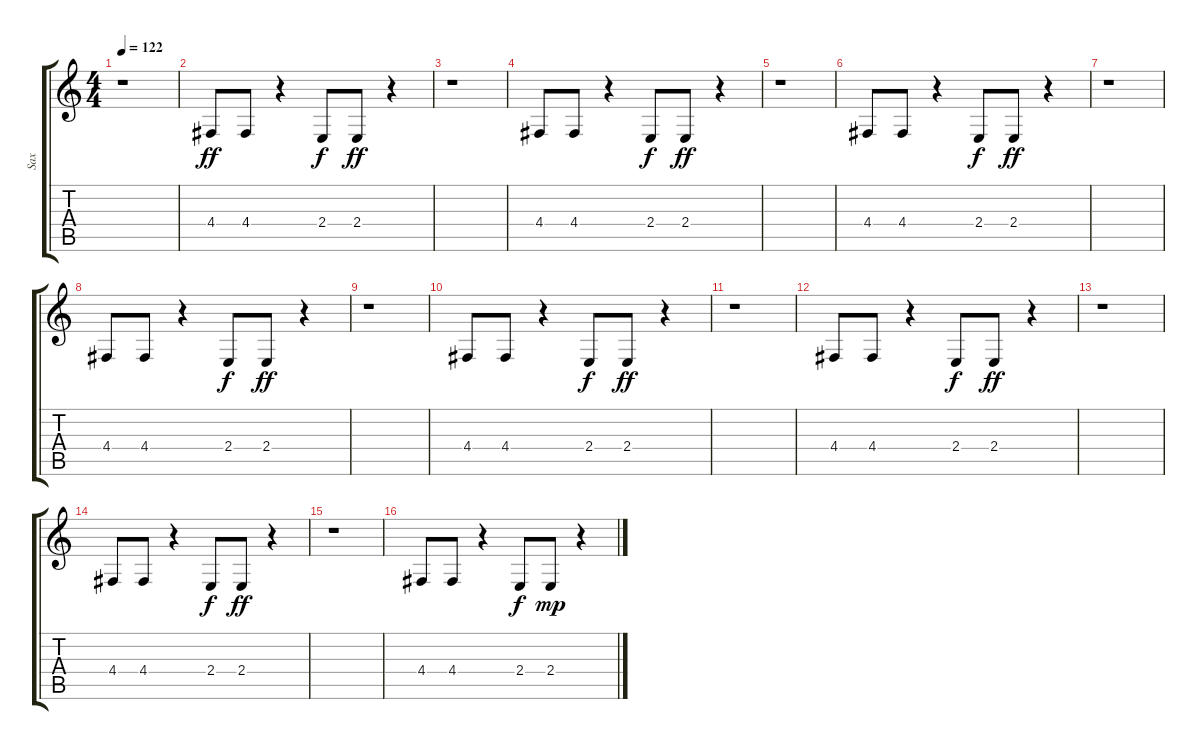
\track ("Sax" "Sax") {instrument tenorsax}
\staff {score tabs}
\tuning (E4 B3 G3 D3 A2 E2) {hide}
\ts (4 4)
\tempo 122
\clef g2
\ks c
r.1{dy ff} |
4.4.8 4.4.8 r.4 2.4.8{dy f} 2.4.8{dy ff} r.4 |
r.1 |
4.4.8 4.4.8 r.4 2.4.8{dy f} 2.4.8{dy ff} r.4 |
r.1 |
4.4.8 4.4.8 r.4 2.4.8{dy f} 2.4.8{dy ff} r.4 |
r.1 |
4.4.8 4.4.8 r.4 2.4.8{dy f} 2.4.8{dy ff} r.4 |
r.1 |
4.4.8 4.4.8 r.4 2.4.8{dy f} 2.4.8{dy ff} r.4 |
r.1 |
4.4.8 4.4.8 r.4 2.4.8{dy f} 2.4.8{dy ff} r.4 |
r.1 |
4.4.8 4.4.8 r.4 2.4.8{dy f} 2.4.8{dy ff} r.4 |
r.1 |
4.4.8 4.4.8 r.4 2.4.8{dy f} 2.4.8{dy mp} r.4
